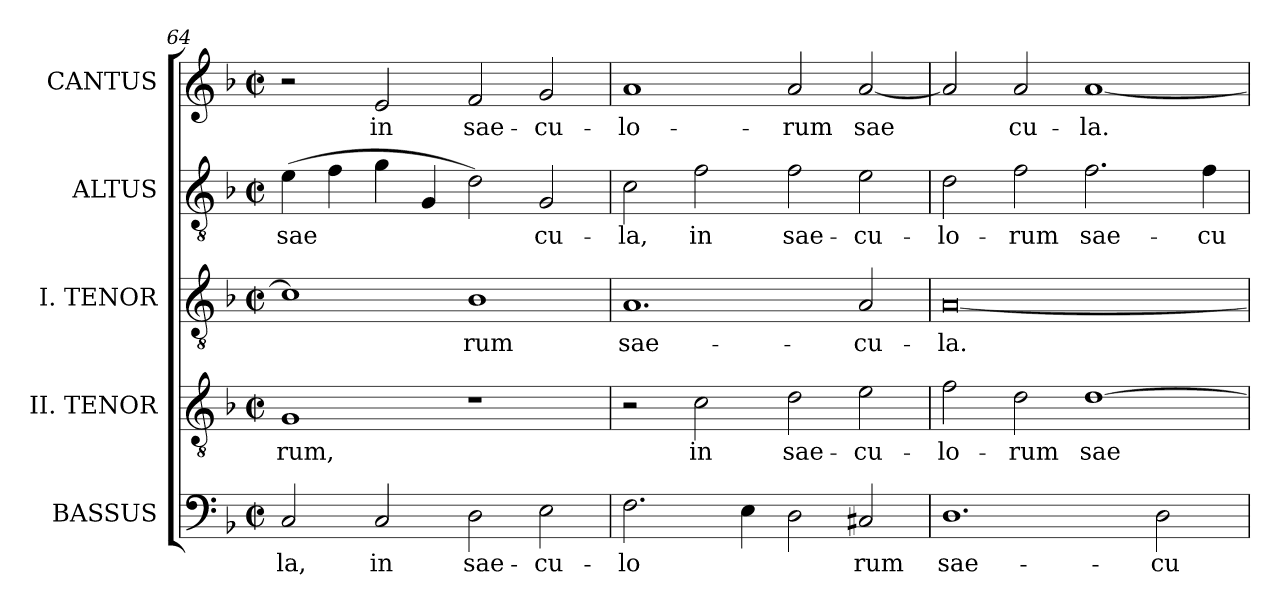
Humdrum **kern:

**kern	**text	**kern	**text	**kern	**text	**kern	**text	**kern	**text
*part5	*part5	*part4	*part4	*part3	*part3	*part2	*part2	*part1	*part1
*staff5	*staff5	*staff4	*staff4	*staff3	*staff3	*staff2	*staff2	*staff1	*staff1
*I"BASSUS	*	*I"II. TENOR	*	*I"I. TENOR	*	*I"ALTUS	*	*I"CANTUS	*
!!LO:LB:g=z
*clefF4	*	*clefGv2	*	*clefGv2	*	*clefGv2	*	*clefG2	*
*k[b-]	*	*k[b-]	*	*k[b-]	*	*k[b-]	*	*k[b-]	*
*F:	*	*F:	*	*F:	*	*F:	*	*F:	*
*M2/2	*	*M2/2	*	*M2/2	*	*M2/2	*	*M2/2	*
*met(c|)	*	*met(c|)	*	*met(c|)	*	*met(c|)	*	*met(c|)	*
=64	=64	=64	=64	=64	=64	=64	=64	=64	=64
!	!LO:LY:b:cj	!	!LO:LY:b:cj	!	!LO:LY:b:cj	!	!LO:LY:b:cj	!	!
2C/	-la,	1G	-rum,	1c]	--	(>4e\	sae-	2r	.
!	!	!	!	!	!	!	!LO:LY:b:cj	!	!
.	.	.	.	.	.	4f\	--	.	.
!	!LO:LY:b:cj	!	!	!	!	!	!LO:LY:b:cj	!	!LO:LY:b:cj
2C/	in	.	.	.	.	4g\	--	2e/	in
!	!	!	!	!	!	!	!LO:LY:b:cj	!	!
.	.	.	.	.	.	4G/	--	.	.
!	!LO:LY:b:cj	!	!	!	!LO:LY:b:cj	!	!LO:LY:b:cj	!	!LO:LY:b:cj
2D\	sae-	1r	.	1B-	-rum	2d\)	--	2f/	sae-
!	!LO:LY:b:cj	!	!	!	!	!	!LO:LY:b:cj	!	!LO:LY:b:cj
2E\	-cu-	.	.	.	.	2G/	-cu-	2g/	-cu-
=65	=65	=65	=65	=65	=65	=65	=65	=65	=65
!	!LO:LY:b:cj	!	!	!	!LO:LY:b:cj	!	!LO:LY:b:cj	!	!LO:LY:b:cj
2.F\	-lo-	2r	.	1.A	sae-	2c\	-la,	1a	-lo-
!	!	!	!LO:LY:b:cj	!	!	!	!LO:LY:b:cj	!	!
.	.	2c\	in	.	.	2f\	in	.	.
!	!LO:LY:b:cj	!	!	!	!	!	!	!	!
4E\	--	.	.	.	.	.	.	.	.
!	!LO:LY:b:cj	!	!LO:LY:b:cj	!	!	!	!LO:LY:b:cj	!	!LO:LY:b:cj
2D\	--	2d\	sae-	.	.	2f\	sae-	2a/	-rum
!	!LO:LY:b:cj	!	!LO:LY:b:cj	!	!LO:LY:b:cj	!	!LO:LY:b:cj	!	!LO:LY:b:cj
2C#X/	-rum	2e\	-cu-	2A/	-cu-	2e\	-cu-	[<2a/	sae-
=66	=66	=66	=66	=66	=66	=66	=66	=66	=66
!	!LO:LY:b:cj	!	!LO:LY:b:cj	!	!LO:LY:b:cj	!	!LO:LY:b:cj	!	!LO:LY:b:cj
1.D	sae-	2f\	-lo-	[<0A	-la.	2d\	-lo-	2a/]	--
!	!	!	!LO:LY:b:cj	!	!	!	!LO:LY:b:cj	!	!LO:LY:b:cj
.	.	2d\	-rum	.	.	2f\	-rum	2a/	-cu-
!	!	!	!LO:LY:b:cj	!	!	!	!LO:LY:b:cj	!	!LO:LY:b:cj
.	.	[>1d	sae-	.	.	2.f\	sae-	[<1a	-la.
!	!LO:LY:b:cj	!	!	!	!	!	!	!	!
2D\	-cu-	.	.	.	.	.	.	.	.
!	!	!	!	!	!	!	!LO:LY:b:cj	!	!
.	.	.	.	.	.	4f\	-cu-	.	.
=	=	=	=	=	=	=	=	=	=
*-	*-	*-	*-	*-	*-	*-	*-	*-	*-
